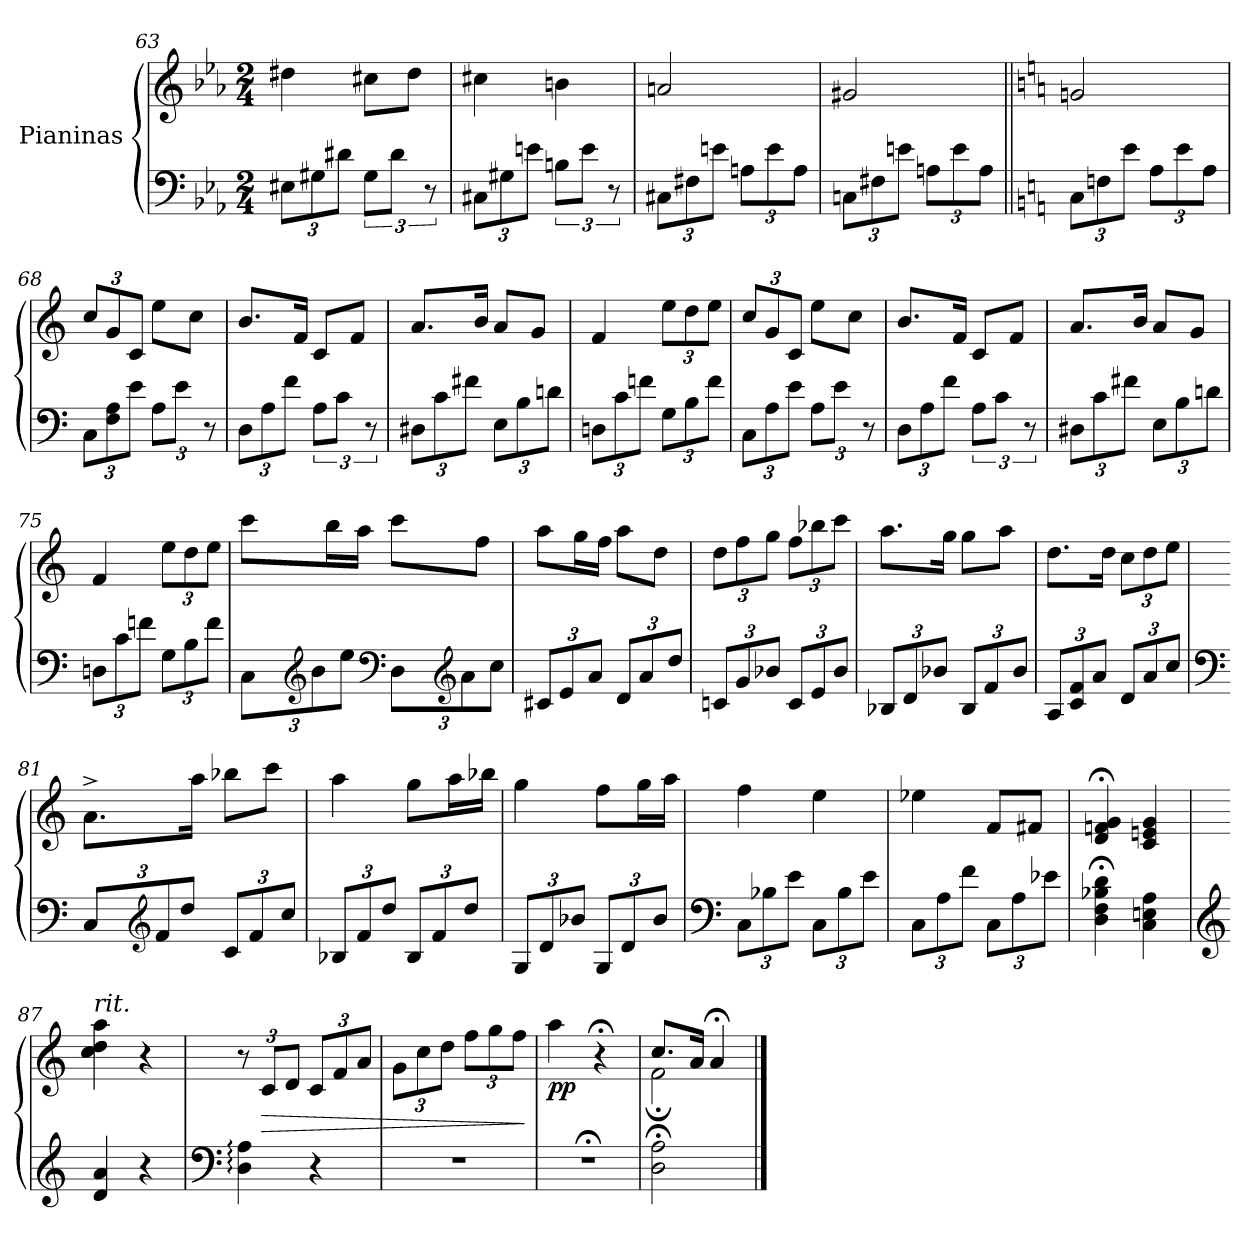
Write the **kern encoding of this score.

**kern	**kern	**dynam
*part1	*part1	*part1
*staff2	*staff1	*staff1/2
*I"Pianinas	*	*
!!LO:LB:g=z
*clefF4	*clefG2	*
*k[b-e-a-]	*k[b-e-a-]	*
*M2/4	*M2/4	*
*Xbrackettup	*	*
=63	=63	=63
12E#X\L	4dd#X\	.
12G#X\	.	.
12d#X\J	.	.
*brackettup	*	*
12G#\L	8cc#X\L	.
12d#\J	.	.
.	8dd#\J	.
12r	.	.
=64	=64	=64
*Xbrackettup	*	*
12C#X\L	4cc#X\	.
12G#X\	.	.
12en\J	.	.
*brackettup	*	*
12Bn\L	4bn\	.
12e\J	.	.
12r	.	.
=65	=65	=65
*Xbrackettup	*	*
12C#X\L	2an/	.
12F#X\	.	.
12en\J	.	.
12An\L	.	.
12e\	.	.
12A\J	.	.
=66	=66	=66
12Cn\L	2g#X/	.
12F#X\	.	.
12en\J	.	.
12An\L	.	.
12e\	.	.
12A\J	.	.
!!LO:LB:g=z
=67||	=67||	=67||
*k[]	*k[]	*
12C\L	2gn/	.
12Fn\	.	.
12e\J	.	.
12A\L	.	.
12e\	.	.
12A\J	.	.
=68	=68	=68
*	*Xbrackettup	*
12C\L	12cc/L	.
12F\ 12A\	12g/	.
12e\J	12c/J	.
12A\L	8ee\L	.
12e\J	.	.
.	8cc\J	.
12r	.	.
=69	=69	=69
12D\L	8.b/L	.
12A\	.	.
12f\J	.	.
.	16f/Jk	.
*brackettup	*	*
12A\L	8c/L	.
12c\J	.	.
.	8f/J	.
12r	.	.
=70	=70	=70
*Xbrackettup	*	*
12D#X\L	8.a/L	.
12c\	.	.
12f#X\J	.	.
.	16b/Jk	.
12E\L	8a/L	.
12B\	.	.
.	8g/J	.
12dn\J	.	.
=71	=71	=71
12Dn\L	4f/	.
12c\	.	.
12fn\J	.	.
12G\L	12ee\L	.
12B\	12dd\	.
12f\J	12ee\J	.
=72	=72	=72
12C\L	12cc/L	.
12A\	12g/	.
12e\J	12c/J	.
12A\L	8ee\L	.
12e\J	.	.
.	8cc\J	.
12r	.	.
!!LO:LB:g=z
=73	=73	=73
12D\L	8.b/L	.
12A\	.	.
12f\J	.	.
.	16f/Jk	.
*brackettup	*	*
12A\L	8c/L	.
12c\J	.	.
.	8f/J	.
12r	.	.
=74	=74	=74
*Xbrackettup	*	*
12D#X\L	8.a/L	.
12c\	.	.
12f#X\J	.	.
.	16b/Jk	.
12E\L	8a/L	.
12B\	.	.
.	8g/J	.
12dn\J	.	.
=75	=75	=75
12Dn\L	4f/	.
12c\	.	.
12fn\J	.	.
12G\L	12ee\L	.
12B\	12dd\	.
12f\J	12ee\J	.
=76	=76	=76
12C\L	8ccc\L	.
*clefG2	*	*
12b\	.	.
.	16bb\L	.
12ee\J	.	.
.	16aa\JJ	.
*clefF4	*	*
12D\L	8ccc\L	.
*clefG2	*	*
12a\	.	.
.	8ff\J	.
12cc\J	.	.
=77	=77	=77
12c#X/L	8aa\L	.
12e/	.	.
.	16gg\L	.
12a/J	.	.
.	16ff\JJ	.
12d/L	8aa\L	.
12a/	.	.
.	8dd\J	.
12dd/J	.	.
!!LO:PB:g=z
=78	=78	=78
12cn/L	12dd\L	.
12g/	12ff\	.
12b-X/J	12gg\J	.
12c/L	12ff\L	.
12e/	12bb-X\	.
12b-/J	12ccc\J	.
=79	=79	=79
12B-X/L	8.aa\L	.
12d/	.	.
12b-X/J	.	.
.	16gg\Jk	.
12B-/L	8gg\L	.
12f/	.	.
.	8aa\J	.
12b-/J	.	.
=80	=80	=80
12A/L	8.dd\L	.
12c/ 12f/	.	.
12a/J	.	.
.	16dd\Jk	.
12d/L	12cc\L	.
12a/	12dd\	.
12cc/J	12ee\J	.
=81	=81	=81
*clefF4	*	*
12C/L	8.a^\L	.
*clefG2	*	*
12f/	.	.
12dd/J	.	.
.	16aa\Jk	.
12c/L	8bb-X\L	.
12f/	.	.
.	8ccc\J	.
12cc/J	.	.
=82	=82	=82
12B-X/L	4aa\	.
12f/	.	.
12dd/J	.	.
12B-/L	8gg\L	.
12f/	.	.
.	16aa\L	.
12dd/J	.	.
.	16bb-X\JJ	.
!!LO:LB:g=z
=83	=83	=83
12G/L	4gg\	.
12d/	.	.
12b-X/J	.	.
12G/L	8ff\L	.
12d/	.	.
.	16gg\L	.
12b-/J	.	.
.	16aa\JJ	.
=84	=84	=84
*clefF4	*	*
12C\L	4ff\	.
12B-X\	.	.
12e\J	.	.
12C\L	4ee\	.
12B-\	.	.
12e\J	.	.
=85	=85	=85
12C\L	4ee-X\	.
12A\	.	.
12f\J	.	.
12C\L	8f/L	.
12A\	.	.
.	8f#X/J	.
12e-X\J	.	.
=86	=86	=86
4D\;< 4F\;< 4B-X\;< 4d\;<	4d/;< 4fn/;< 4g/;<	.
4C\ 4En\ 4A\	4c/ 4en/ 4g/	.
=87	=87	=87
*clefG2	*	*
!	!LO:TX:a:i:t=rit.	!
4d/ 4a/	4cc\ 4dd\ 4aa\	.
4r	4r	.
=88	=88	=88
*clefF4	*	*
*	*MM79	*
4D\: 4A\:	12r	.
!	!	!LO:HP:b
.	12c/L	>
.	12d/J	.
4r	12c/L	.
*	*MM77	*
.	12f/	.
.	12a/J	.
!!LO:LB:g=z
=89	=89	=89
2r	12g\L	.
*	*MM75	*
.	12cc\	.
.	12dd\J	.
.	12ff\L	.
*	*MM72	*
.	12gg\	.
.	12ff\J	.
.	.	]
=90	=90	=90
*	*MM70	*
!	!	!LO:DY:b
2r;<	4aa\	pp
.	4r;<	.
=91	=91	=91
*	*MM68	*
*	*^	*
2D\;< 2A\;<	8.cc/L	2f;\	.
.	16a/Jk	.	.
.	4a;</	.	.
*	*v	*v	*
==	==	==
*-	*-	*-
